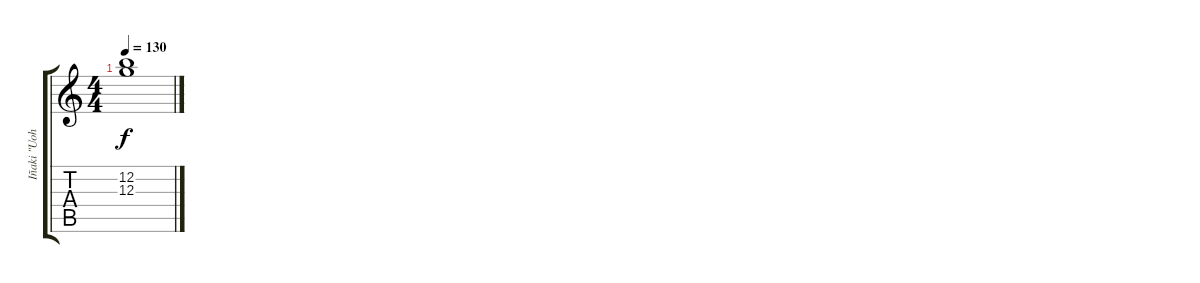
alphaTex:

\track ("Iñaki \"Uoho\" (guitarra solista)" "Iñaki \"Uoh") {instrument overdrivenguitar}
\staff {score tabs}
\tuning (E4 B3 G3 D3 A2 E2) {hide}
\ts (4 4)
\tempo 130
\clef g2
\ks c
(12.2{t} 12.3{t}).1{dy f}
